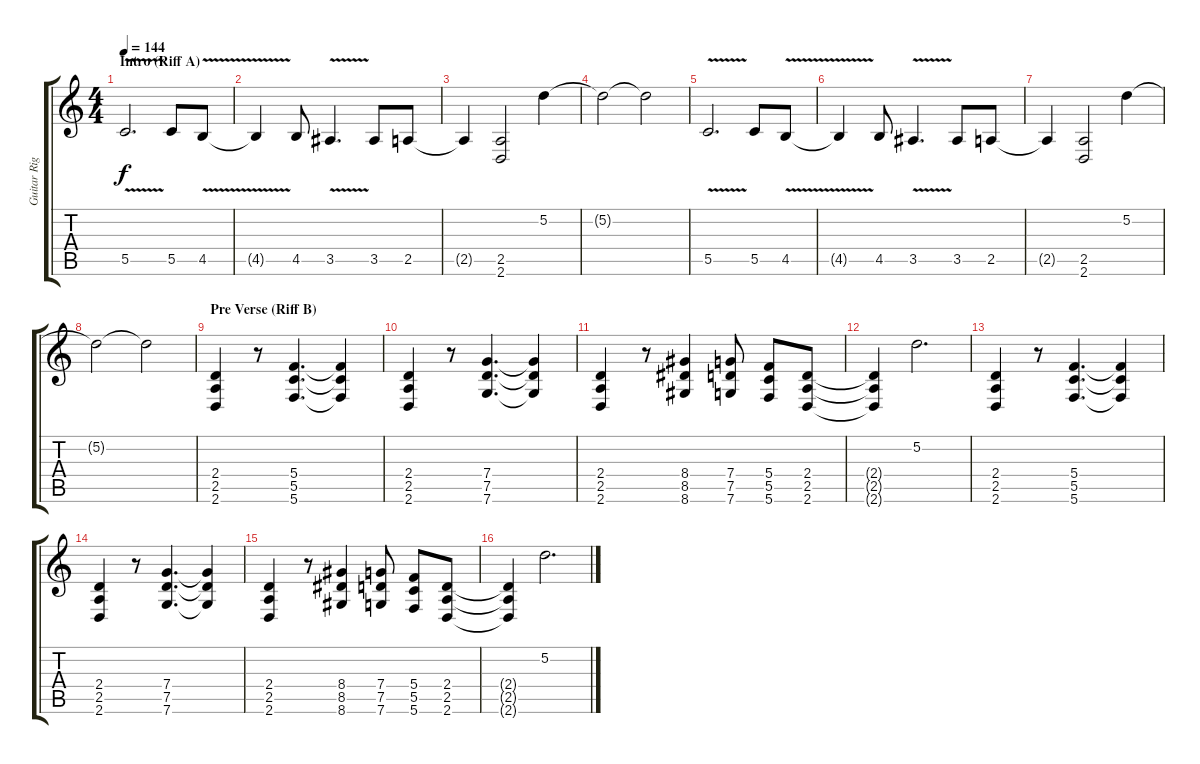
\track ("Guitar Right" "Guitar Rig") {instrument overdrivenguitar}
\staff {score tabs}
\tuning (D4 A3 F3 C3 G2 C2) {hide}
\ts (4 4)
\section ("" "Intro (Riff A)")
\tempo 144
\clef g2
\ks c
5.5{v}.2{d dy f instrument overdrivenguitar} 5.5.8 4.5{v}.8 |
4.5{t}.4 4.5.8 3.5{v}.4{d} 3.5.8 2.5.8 |
2.5{t}.4 (2.5 2.6).2 5.2.4 |
5.2{t}.2 5.2{t}.2 |
5.5{v}.2{d} 5.5.8 4.5{v}.8 |
4.5{t}.4 4.5.8 3.5{v}.4{d} 3.5.8 2.5.8 |
2.5{t}.4 (2.5 2.6).2 5.2.4 |
5.2{t}.2 5.2{t}.2 |
\section ("" "Pre Verse (Riff B)")
(2.4 2.5 2.6).4 r.8 (5.4 5.5 5.6).4{d} (5.4{t} 5.5{t} 5.6{t}).4 |
(2.4 2.5 2.6).4 r.8 (7.4 7.5 7.6).4{d} (7.4{t} 7.5{t} 7.6{t}).4 |
(2.4 2.5 2.6).4 r.8 (8.4 8.5 8.6).4 (7.4 7.5 7.6).8 (5.4 5.5 5.6).8 (2.4 2.5 2.6).8 |
(2.4{t} 2.5{t} 2.6{t}).4 5.2.2{d} |
(2.4 2.5 2.6).4 r.8 (5.4 5.5 5.6).4{d} (5.4{t} 5.5{t} 5.6{t}).4 |
(2.4 2.5 2.6).4 r.8 (7.4 7.5 7.6).4{d} (7.4{t} 7.5{t} 7.6{t}).4 |
(2.4 2.5 2.6).4 r.8 (8.4 8.5 8.6).4 (7.4 7.5 7.6).8 (5.4 5.5 5.6).8 (2.4 2.5 2.6).8 |
(2.4{t} 2.5{t} 2.6{t}).4 5.2.2{d}
